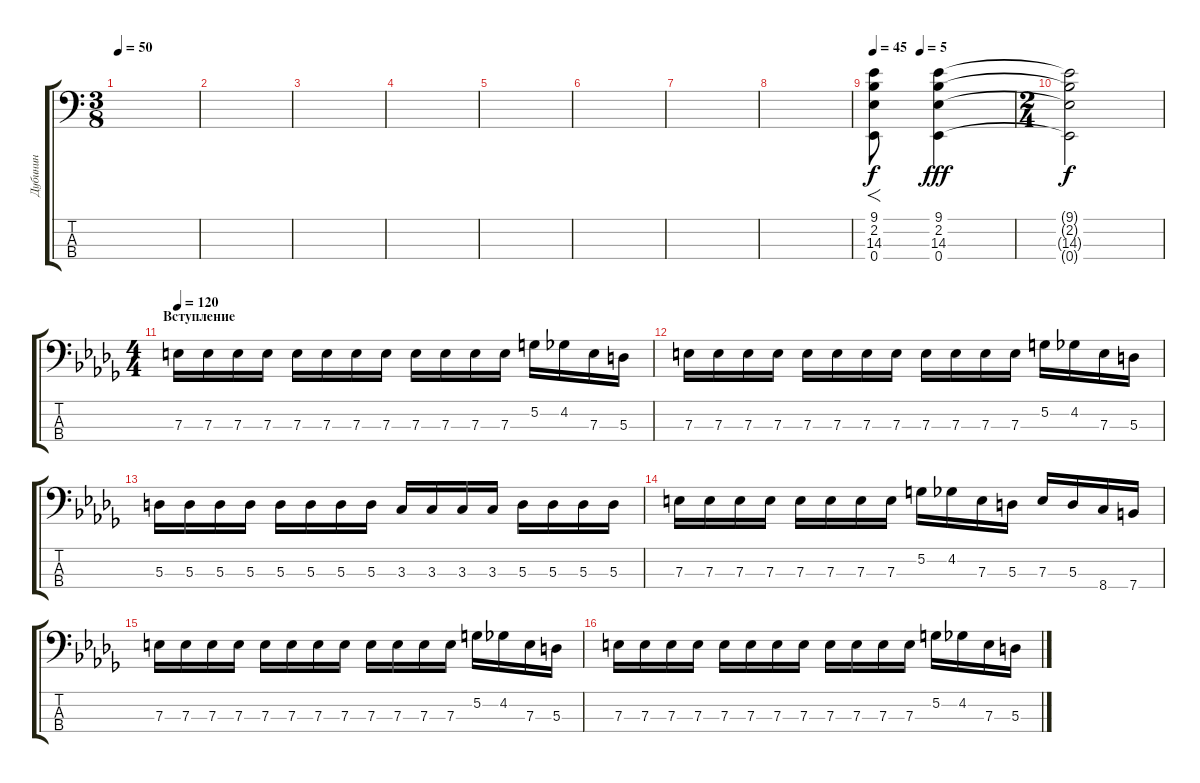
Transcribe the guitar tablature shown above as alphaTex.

\track ("Дубинин" "Дубинин") {instrument electricbassfinger}
\staff {score tabs}
\tuning (G2 D2 A1 E1) {hide}
\ts (3 8)
\tempo 50
\clef f4
\ks c
|
|
|
|
|
|
|
|
\tempo 45
\tempo (5 0.3333333333333333)
(9.1 2.2 14.3 0.4).8{f volume 16 instrument gunshot} (9.1 2.2 14.3 0.4).4{dy fff volume 16 instrument gunshot} |
\ts (2 4)
(9.1{t} 2.2{t} 14.3{t} 0.4{t}).2{dy f} |
\ts (4 4)
\section ("" "Вступление ")
\tempo 120
\ks db
7.3.16{volume 16 balance 8 instrument electricbassfinger} 7.3.16 7.3.16 7.3.16 7.3.16 7.3.16 7.3.16 7.3.16 7.3.16 7.3.16 7.3.16 7.3.16 5.2.16 4.2.16 7.3.16 5.3.16 |
7.3.16 7.3.16 7.3.16 7.3.16 7.3.16 7.3.16 7.3.16 7.3.16 7.3.16 7.3.16 7.3.16 7.3.16 5.2.16 4.2.16 7.3.16 5.3.16 |
5.3.16 5.3.16 5.3.16 5.3.16 5.3.16 5.3.16 5.3.16 5.3.16 3.3.16 3.3.16 3.3.16 3.3.16 5.3.16 5.3.16 5.3.16 5.3.16 |
7.3.16 7.3.16 7.3.16 7.3.16 7.3.16 7.3.16 7.3.16 7.3.16 5.2.16 4.2.16 7.3.16 5.3.16 7.3.16 5.3.16 8.4.16 7.4.16 |
7.3.16 7.3.16 7.3.16 7.3.16 7.3.16 7.3.16 7.3.16 7.3.16 7.3.16 7.3.16 7.3.16 7.3.16 5.2.16 4.2.16 7.3.16 5.3.16 |
7.3.16 7.3.16 7.3.16 7.3.16 7.3.16 7.3.16 7.3.16 7.3.16 7.3.16 7.3.16 7.3.16 7.3.16 5.2.16 4.2.16 7.3.16 5.3.16
